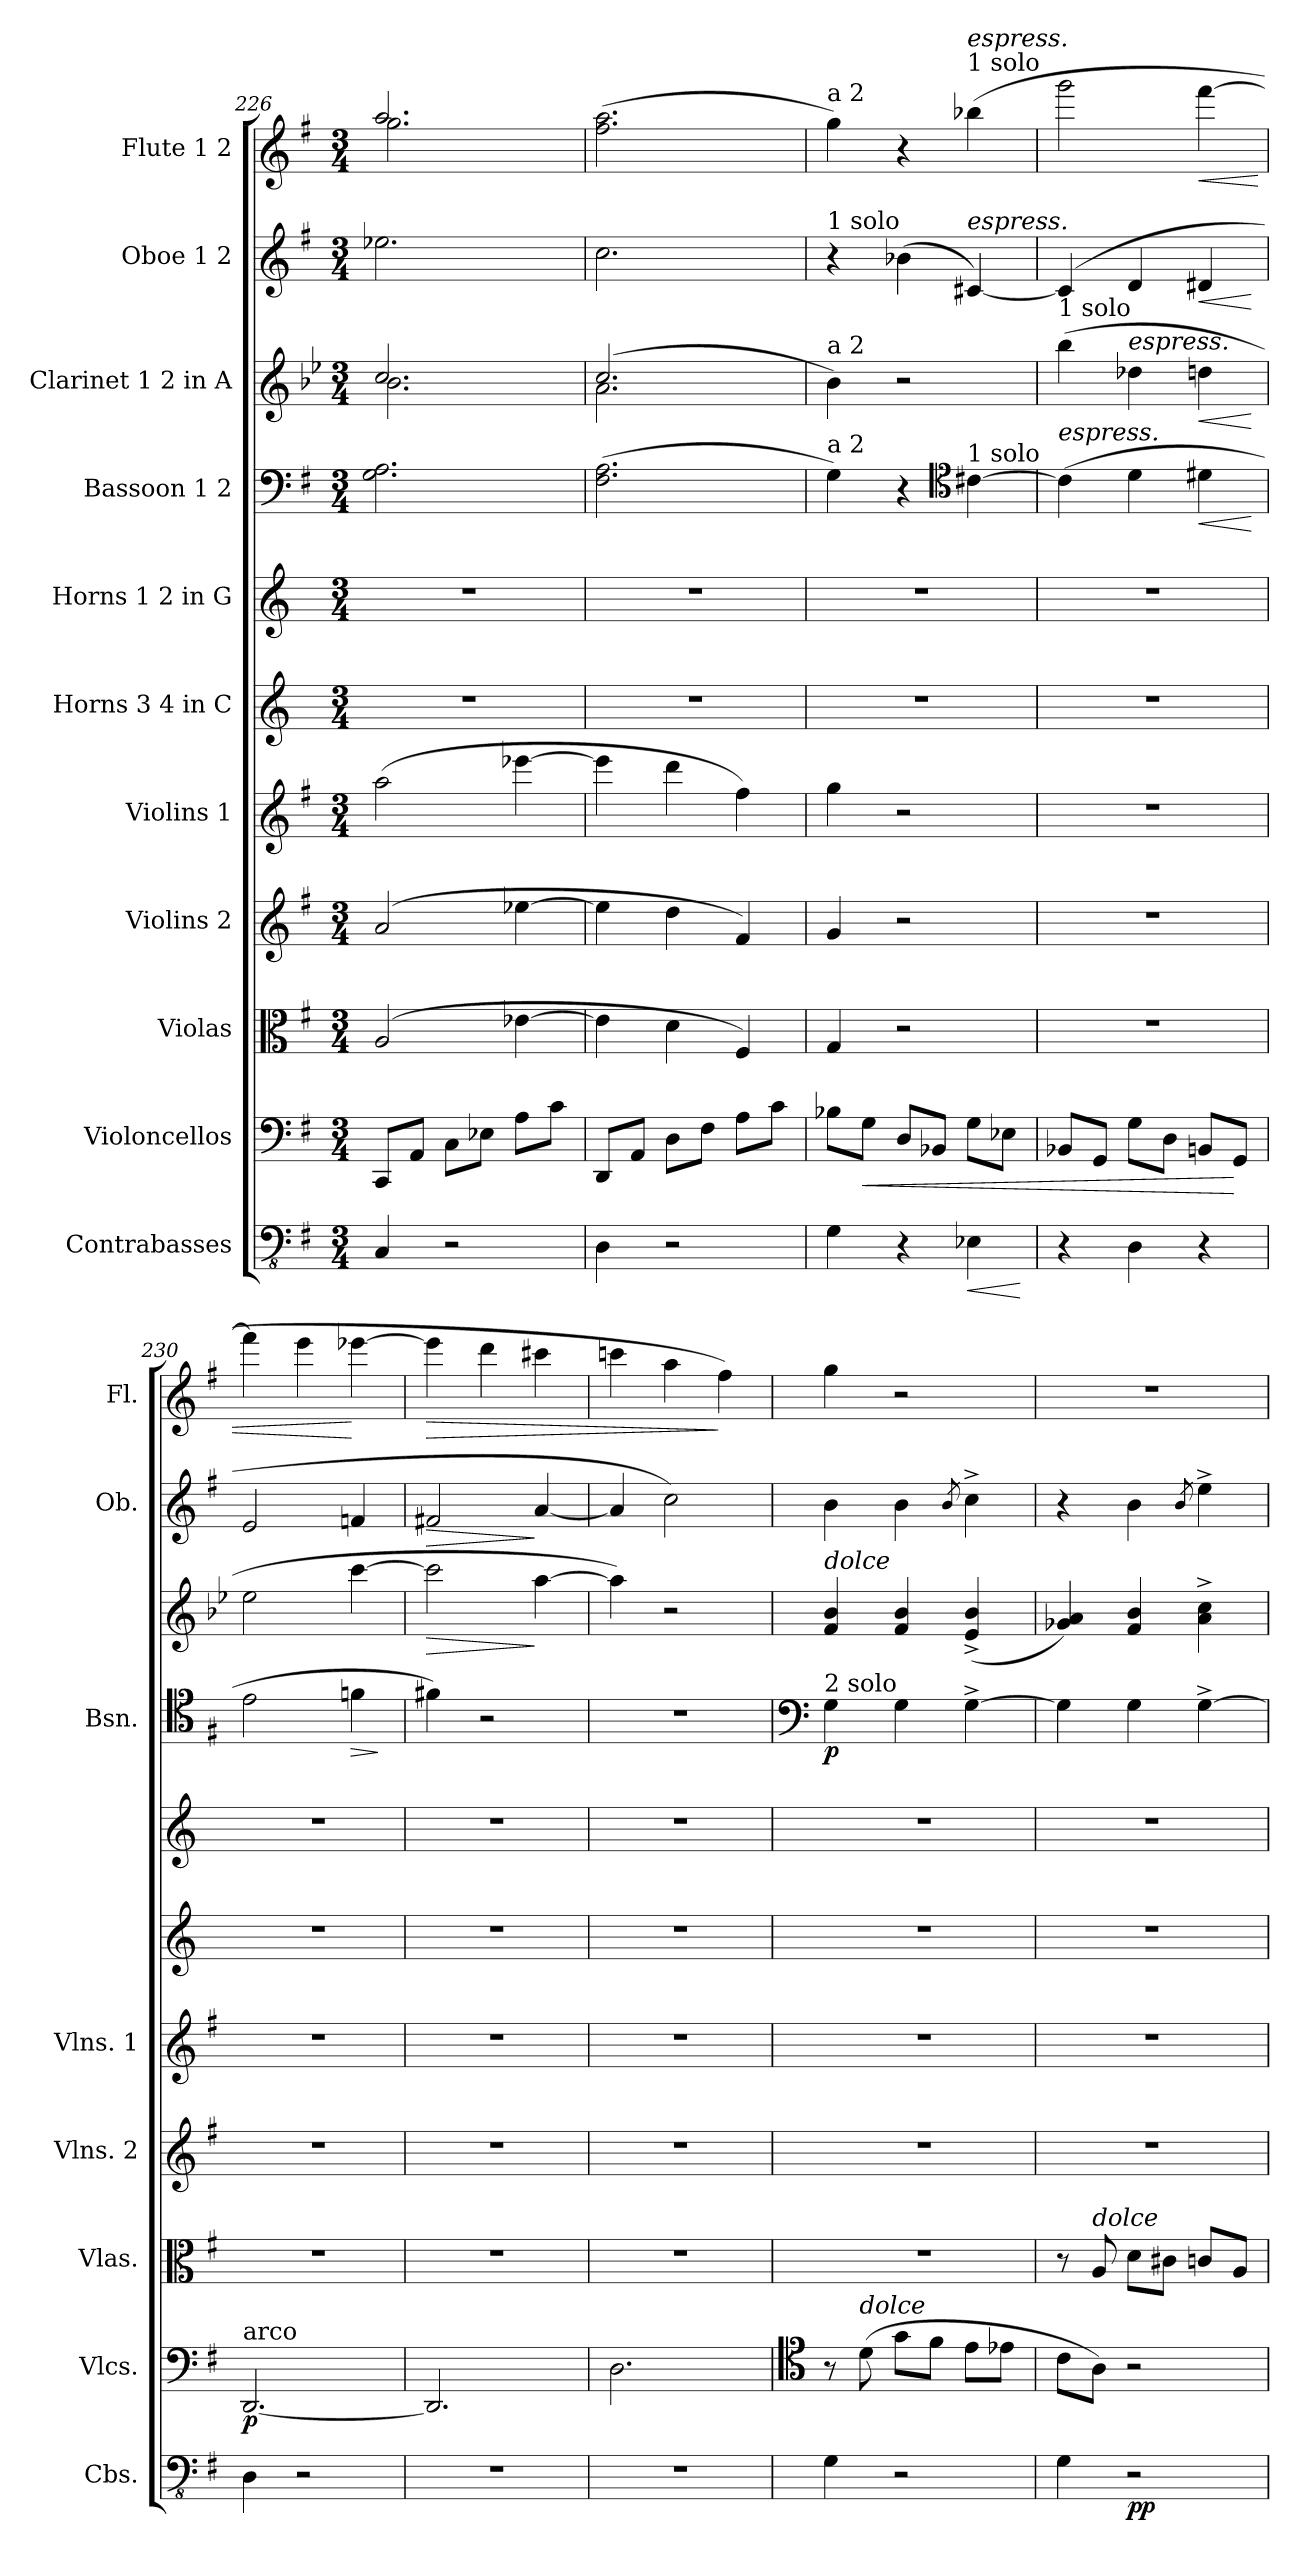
**kern	**dynam	**kern	**dynam	**kern	**kern	**kern	**kern	**kern	**kern	**dynam	**kern	**dynam	**kern	**dynam	**kern	**dynam
*part11	*part11	*part10	*part10	*part9	*part8	*part7	*part6	*part5	*part4	*part4	*part3	*part3	*part2	*part2	*part1	*part1
*staff11	*staff11	*staff10	*staff10	*staff9	*staff8	*staff7	*staff6	*staff5	*staff4	*staff4	*staff3	*staff3	*staff2	*staff2	*staff1	*staff1
*I"Contrabasses	*	*I"Violoncellos	*	*I"Violas	*I"Violins 2	*I"Violins 1	*I"Horns 3 4 in C	*I"Horns 1 2 in G	*I"Bassoon 1 2	*	*I"Clarinet 1 2 in A	*	*I"Oboe 1 2	*	*I"Flute 1 2	*
*I'Cbs.	*	*I'Vlcs.	*	*I'Vlas.	*I'Vlns. 2	*I'Vlns. 1	*	*	*I'Bsn.	*	*	*	*I'Ob.	*	*I'Fl.	*
*clefFv4	*	*clefF4	*	*clefC3	*clefG2	*clefG2	*clefG2	*clefG2	*clefF4	*	*clefG2	*	*clefG2	*	*clefG2	*
*	*	*	*	*	*	*	*ITrd4c7	*ITrd4c7	*	*	*ITrd2c3	*	*	*	*	*
*k[f#]	*	*k[f#]	*	*k[f#]	*k[f#]	*k[f#]	*k[b-]	*k[b-]	*k[f#]	*	*k[f#]	*	*k[f#]	*	*k[f#]	*
*M3/4	*	*M3/4	*	*M3/4	*M3/4	*M3/4	*M3/4	*M3/4	*M3/4	*	*M3/4	*	*M3/4	*	*M3/4	*
=226	=226	=226	=226	=226	=226	=226	=226	=226	=226	=226	=226	=226	=226	=226	=226	=226
*	*	*	*	*	*	*	*	*	*	*	*^	*	*	*	*^	*
4CC/	.	8CC/L	.	(>2A/	(>2a/	(>2aa\	2.r	2.r	2.G\ 2.A\	.	2.a/	2.g\	.	2.ee-X\	.	2.aa/	2.gg\	.
.	.	8AA/J	.	.	.	.	.	.	.	.	.	.	.	.	.	.	.	.
2r	.	8C\L	.	.	.	.	.	.	.	.	.	.	.	.	.	.	.	.
.	.	8E-X\J	.	.	.	.	.	.	.	.	.	.	.	.	.	.	.	.
.	.	8A\L	.	[4e-X\	[4ee-X\	[4eee-X\	.	.	.	.	.	.	.	.	.	.	.	.
.	.	8c\J	.	.	.	.	.	.	.	.	.	.	.	.	.	.	.	.
*	*	*	*	*	*	*	*	*	*	*	*	*	*	*	*	*v	*v	*
=227	=227	=227	=227	=227	=227	=227	=227	=227	=227	=227	=227	=227	=227	=227	=227	=227	=227
4DD\	.	8DD/L	.	4e-\]	4ee-\]	4eee-\]	2.r	2.r	(>2.F#\ 2.A\	.	(>2.a/	2.f#\	.	2.cc\	.	(>2.ff#\ 2.aa\	.
.	.	8AA/J	.	.	.	.	.	.	.	.	.	.	.	.	.	.	.
2r	.	8D\L	.	4d\	4dd\	4ddd\	.	.	.	.	.	.	.	.	.	.	.
.	.	8F#\J	.	.	.	.	.	.	.	.	.	.	.	.	.	.	.
.	.	8A\L	.	4F#/)	4f#/)	4ff#\)	.	.	.	.	.	.	.	.	.	.	.
.	.	8c\J	.	.	.	.	.	.	.	.	.	.	.	.	.	.	.
*	*	*	*	*	*	*	*	*	*	*	*v	*v	*	*	*	*	*
=228	=228	=228	=228	=228	=228	=228	=228	=228	=228	=228	=228	=228	=228	=228	=228	=228
!	!	!	!	!	!	!	!	!	!	!	!	!	!	!	!LO:TX:a:t=a 2	!
!	!	!	!	!	!	!	!	!	!	!	!	!	!LO:TX:a:t=1 solo	!	!	!
!	!	!	!	!	!	!	!	!	!	!	!LO:TX:a:t=a 2	!	!	!	!	!
!	!	!	!	!	!	!	!	!	!LO:TX:a:t=a 2	!	!	!	!	!	!	!
4GG\	.	8B-X\L	.	4G/	4g/	4gg\	2.r	2.r	4G\)	.	4g\)	.	4r	.	4gg\)	.
!	!	!	!LO:HP:b	!	!	!	!	!	!	!	!	!	!	!	!	!
.	.	8G\J	<	.	.	.	.	.	.	.	.	.	.	.	.	.
4r	.	8D/L	.	2r	2r	2r	.	.	4r	.	2r	.	(>4b-X\	.	4r	.
.	.	8BB-X/J	.	.	.	.	.	.	.	.	.	.	.	.	.	.
*	*	*	*	*	*	*	*	*	*clefC4	*	*	*	*	*	*	*
!	!	!	!	!	!	!	!	!	!	!	!	!	!	!	!LO:TX:a:t=1 solo	!
!	!	!	!	!	!	!	!	!	!	!	!	!	!	!	!LO:TX:a:i:t=espress.	!
!	!	!	!	!	!	!	!	!	!	!	!	!	!LO:TX:a:i:t=espress.	!	!	!
!	!	!	!	!	!	!	!	!	!LO:TX:a:t=1 solo	!	!	!	!	!	!	!
!	!LO:HP:b	!	!	!	!	!	!	!	!	!	!	!	!	!	!	!
4EE-X\	<	8G\L	.	.	.	.	.	.	[4c#X\	.	.	.	[4c#X/)	.	(>4bb-X\	.
.	.	8E-X\J	.	.	.	.	.	.	.	.	.	.	.	.	.	.
.	[	.	.	.	.	.	.	.	.	.	.	.	.	.	.	.
=229	=229	=229	=229	=229	=229	=229	=229	=229	=229	=229	=229	=229	=229	=229	=229	=229
!	!	!	!	!	!	!	!	!	!	!	!LO:TX:a:t=1 solo	!	!	!	!	!
!	!	!	!	!	!	!	!	!	!LO:TX:a:i:t=espress.	!	!	!	!	!	!	!
4r	.	8BB-X/L	.	2.r	2.r	2.r	2.r	2.r	(>4c#\]	.	(>4gg\	.	(>4c#/]	.	2ggg\	.
.	.	8GG/J	.	.	.	.	.	.	.	.	.	.	.	.	.	.
!	!	!	!	!	!	!	!	!	!	!	!LO:TX:a:i:t=espress.	!	!	!	!	!
4DD\	.	8G\L	.	.	.	.	.	.	4d\	.	4b-X\	.	4d/	.	.	.
.	.	8D\J	.	.	.	.	.	.	.	.	.	.	.	.	.	.
!	!	!	!	!	!	!	!	!	!	!LO:HP:b	!	!LO:HP:b	!	!LO:HP:b	!	!LO:HP:b
4r	.	8BBn/L	.	.	.	.	.	.	4d#X\	<	4bn\	<	4d#X/	<	[4fff#\	<
.	.	8GG/J	[	.	.	.	.	.	.	.	.	.	.	.	.	.
.	.	.	.	.	.	.	.	.	.	[	.	[	.	[	.	.
!!LO:PB:g=z
=230	=230	=230	=230	=230	=230	=230	=230	=230	=230	=230	=230	=230	=230	=230	=230	=230
!	!	!LO:TX:a:t=arco	!	!	!	!	!	!	!	!	!	!	!	!	!	!
!	!	!	!LO:DY:b	!	!	!	!	!	!	!	!	!	!	!	!	!
4DD\	.	[2.DD/	p	2.r	2.r	2.r	2.r	2.r	2e\	.	2cc\	.	2e/	.	4fff#\]	.
2r	.	.	.	.	.	.	.	.	.	.	.	.	.	.	4eee\	.
!	!	!	!	!	!	!	!	!	!	!LO:HP:b	!	!	!	!	!	!
.	.	.	.	.	.	.	.	.	4fn\	>	[4aa\	.	4fn/	.	[4eee-X\	[
.	.	.	.	.	.	.	.	.	.	]	.	.	.	.	.	.
=231	=231	=231	=231	=231	=231	=231	=231	=231	=231	=231	=231	=231	=231	=231	=231	=231
!	!	!	!	!	!	!	!	!	!	!	!	!LO:HP:b	!	!LO:HP:b	!	!LO:HP:b
2.r	.	2.DD/]	.	2.r	2.r	2.r	2.r	2.r	4f#X\)	.	2aa\]	>	2f#X/	>	4eee-\]	>
.	.	.	.	.	.	.	.	.	2r	.	.	.	.	.	4ddd\	.
.	.	.	.	.	.	.	.	.	.	.	[4ff#\	]	[4a/	]	4ccc#X\	.
=232	=232	=232	=232	=232	=232	=232	=232	=232	=232	=232	=232	=232	=232	=232	=232	=232
2.r	.	2.D\	.	2.r	2.r	2.r	2.r	2.r	2.r	.	4ff#\])	.	4a/]	.	4cccn\	.
.	.	.	.	.	.	.	.	.	.	.	2r	.	2cc\)	.	4aa\	.
.	.	.	.	.	.	.	.	.	.	.	.	.	.	.	4ff#\)	]
=233	=233	=233	=233	=233	=233	=233	=233	=233	=233	=233	=233	=233	=233	=233	=233	=233
*	*	*clefC4	*	*	*	*	*	*	*clefF4	*	*	*	*	*	*	*
!	!	!	!	!	!	!	!	!	!	!	!LO:TX:a:i:t=dolce	!	!	!	!	!
!	!	!	!	!	!	!	!	!	!LO:TX:a:t=2 solo	!	!	!	!	!	!	!
!	!	!	!	!	!	!	!	!	!	!LO:DY:b	!	!	!	!	!	!
4GG\	.	8r	.	2.r	2.r	2.r	2.r	2.r	4G\	p	4d/ 4g/	.	4b\	.	4gg\	.
!	!	!LO:TX:a:i:t=dolce	!	!	!	!	!	!	!	!	!	!	!	!	!	!
.	.	(>8d\	.	.	.	.	.	.	.	.	.	.	.	.	.	.
2r	.	8g\L	.	.	.	.	.	.	4G\	.	4d/ 4g/	.	4b\	.	2r	.
.	.	8f#\J	.	.	.	.	.	.	.	.	.	.	.	.	.	.
.	.	.	.	.	.	.	.	.	.	.	.	.	8qb/	.	.	.
.	.	8e\L	.	.	.	.	.	.	[4G^\	.	(<4c/^ 4g/^	.	4cc^\	.	.	.
.	.	8e-X\J	.	.	.	.	.	.	.	.	.	.	.	.	.	.
=234	=234	=234	=234	=234	=234	=234	=234	=234	=234	=234	=234	=234	=234	=234	=234	=234
4GG\	.	8c\L	.	8r	2.r	2.r	2.r	2.r	4G\]	.	4e-X/ 4f#/)	.	4r	.	2.r	.
!	!	!	!	!LO:TX:a:i:t=dolce	!	!	!	!	!	!	!	!	!	!	!	!
.	.	8A\J)	.	8A/	.	.	.	.	.	.	.	.	.	.	.	.
!	!LO:DY:b	!	!	!	!	!	!	!	!	!	!	!	!	!	!	!
2r	pp	2r	.	8d\L	.	.	.	.	4G\	.	4d/ 4g/	.	4b\	.	.	.
.	.	.	.	8c#X\J	.	.	.	.	.	.	.	.	.	.	.	.
.	.	.	.	.	.	.	.	.	.	.	.	.	8qb/	.	.	.
.	.	.	.	8cn/L	.	.	.	.	[4G^\	.	4f#\^ 4a\^	.	4ee^\	.	.	.
.	.	.	.	8A/J	.	.	.	.	.	.	.	.	.	.	.	.
=	=	=	=	=	=	=	=	=	=	=	=	=	=	=	=	=
*-	*-	*-	*-	*-	*-	*-	*-	*-	*-	*-	*-	*-	*-	*-	*-	*-
